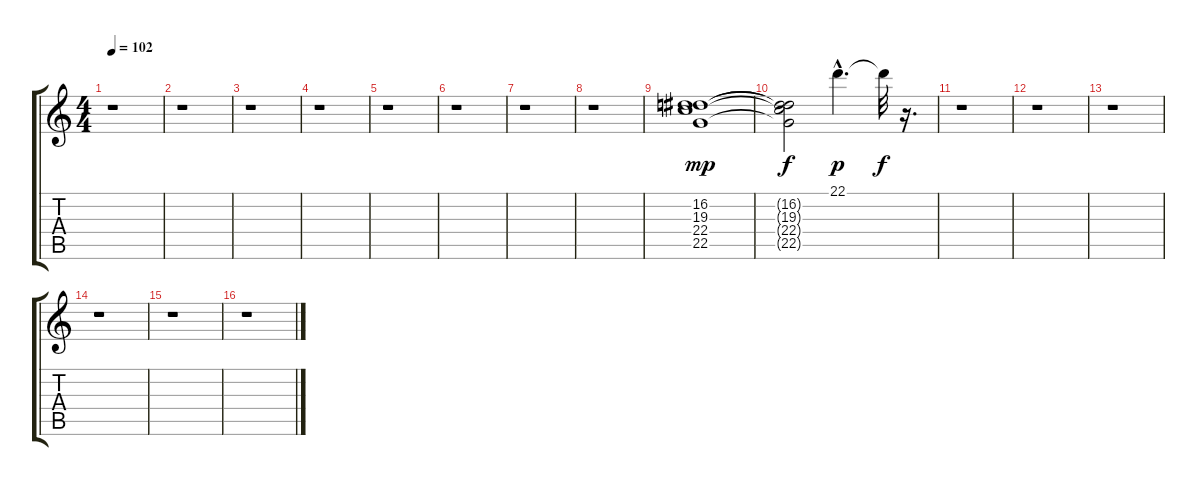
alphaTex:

\track "" {instrument stringensemble1}
\staff {score tabs}
\tuning (E4 B3 G3 D3 A2 E2) {hide}
\ts (4 4)
\tempo 102
\clef g2
\ks c
r.1{dy mp instrument stringensemble1} |
r.1 |
r.1 |
r.1 |
r.1 |
r.1 |
r.1 |
r.1 |
(16.2 19.3 22.4 22.5).1 |
(16.2{t} 19.3{t} 22.4{t} 22.5{t}).2{dy f} 22.1{hac}.4{d dy p} 22.1{t}.32{dy f} r.16{d} |
r.1 |
r.1 |
r.1 |
r.1 |
r.1 |
r.1
